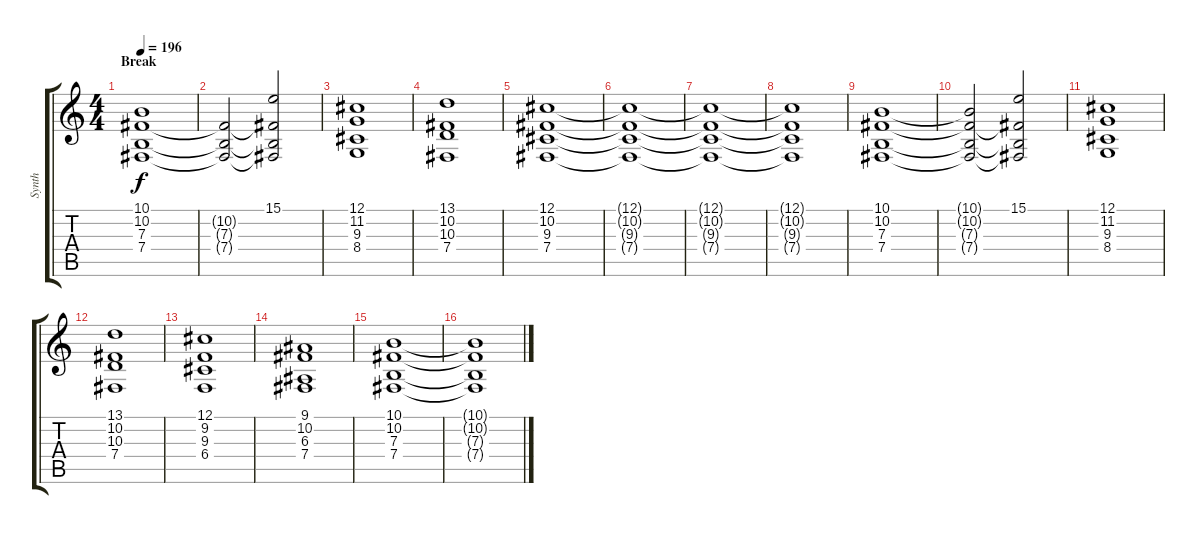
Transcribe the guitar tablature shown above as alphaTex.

\track ("Synth" "Synth") {instrument synthstrings2}
\staff {score tabs}
\tuning (Db4 Ab3 E3 B2 Gb2 B1) {hide}
\ts (4 4)
\section ("" "Break")
\tempo 196
\clef g2
\ks c
(10.1 10.2 7.3 7.4).1{dy f} |
(10.2{t} 7.3{t} 7.4{t}).2 (15.1 10.2{t} 7.3{t} 7.4{t}).2 |
(12.1 11.2 9.3 8.4).1 |
(13.1 10.2 10.3 7.4).1 |
(12.1 10.2 9.3 7.4).1 |
(12.1{t} 10.2{t} 9.3{t} 7.4{t}).1 |
(12.1{t} 10.2{t} 9.3{t} 7.4{t}).1 |
(12.1{t} 10.2{t} 9.3{t} 7.4{t}).1 |
(10.1 10.2 7.3 7.4).1 |
(10.1{t} 10.2{t} 7.3{t} 7.4{t}).2 (15.1 10.2{t} 7.3{t} 7.4{t}).2 |
(12.1 11.2 9.3 8.4).1 |
(13.1 10.2 10.3 7.4).1 |
(12.1 9.2 9.3 6.4).1 |
(9.1 10.2 6.3 7.4).1 |
(10.1 10.2 7.3 7.4).1 |
(10.1{t} 10.2{t} 7.3{t} 7.4{t}).1
